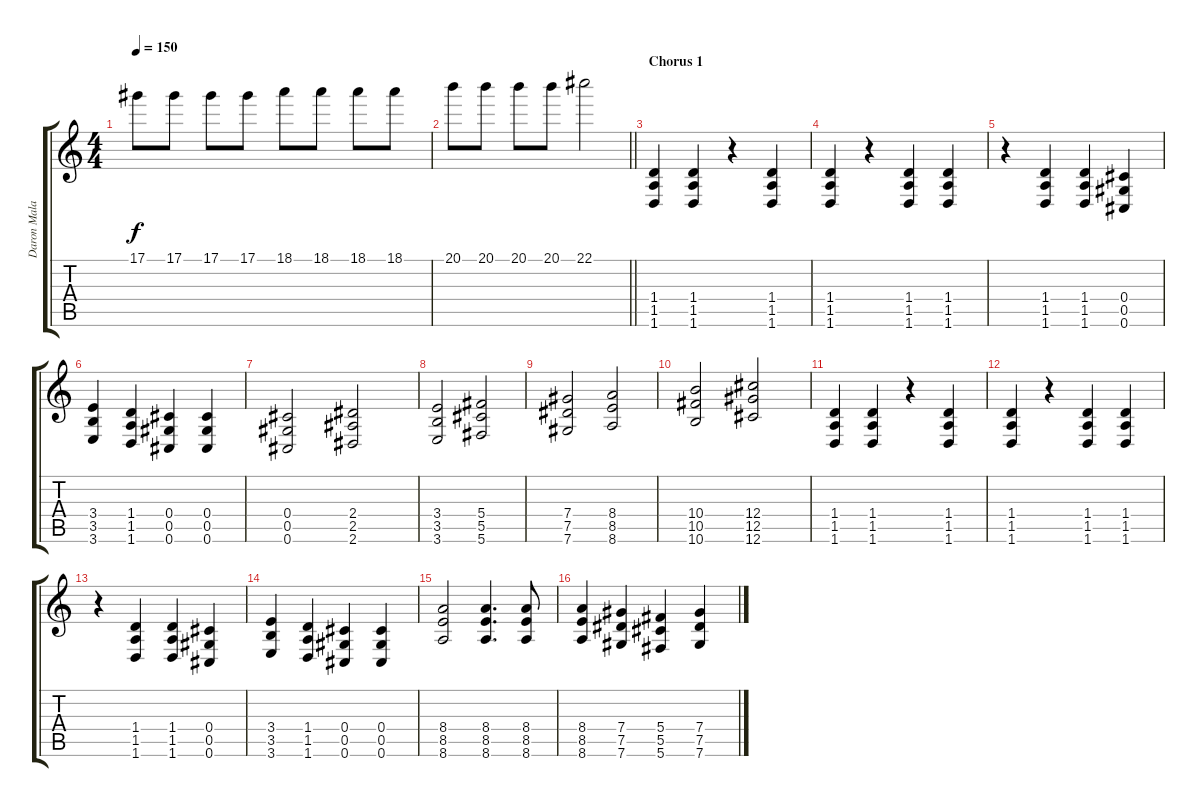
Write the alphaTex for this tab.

\track ("Daron Malakian(Guitar 2)" "Daron Mala") {instrument overdrivenguitar}
\staff {score tabs}
\tuning (Eb4 Bb3 Gb3 Db3 Ab2 Db2) {hide}
\ts (4 4)
\tempo 150
\clef g2
\ks c
17.1.8{dy f} 17.1.8 17.1.8 17.1.8 18.1.8 18.1.8 18.1.8 18.1.8 |
\barLineRight lightlight
20.1.8 20.1.8 20.1.8 20.1.8 22.1.2 |
\section ("" "Chorus 1")
(1.4 1.5 1.6).4{instrument overdrivenguitar} (1.4 1.5 1.6).4 r.4 (1.4 1.5 1.6).4 |
(1.4 1.5 1.6).4 r.4 (1.4 1.5 1.6).4 (1.4 1.5 1.6).4 |
r.4 (1.4 1.5 1.6).4 (1.4 1.5 1.6).4 (0.4 0.5 0.6).4 |
(3.4 3.5 3.6).4 (1.4 1.5 1.6).4 (0.4 0.5 0.6).4 (0.4 0.5 0.6).4 |
(0.4 0.5 0.6).2 (2.4 2.5 2.6).2 |
(3.4 3.5 3.6).2 (5.4 5.5 5.6).2 |
(7.4 7.5 7.6).2 (8.4 8.5 8.6).2 |
(10.4 10.5 10.6).2 (12.4 12.5 12.6).2 |
(1.4 1.5 1.6).4 (1.4 1.5 1.6).4 r.4 (1.4 1.5 1.6).4 |
(1.4 1.5 1.6).4 r.4 (1.4 1.5 1.6).4 (1.4 1.5 1.6).4 |
r.4 (1.4 1.5 1.6).4 (1.4 1.5 1.6).4 (0.4 0.5 0.6).4 |
(3.4 3.5 3.6).4 (1.4 1.5 1.6).4 (0.4 0.5 0.6).4 (0.4 0.5 0.6).4 |
(8.4 8.5 8.6).2 (8.4 8.5 8.6).4{d} (8.4 8.5 8.6).8 |
(8.4 8.5 8.6).4 (7.4 7.5 7.6).4 (5.4 5.5 5.6).4 (7.4 7.5 7.6).4
